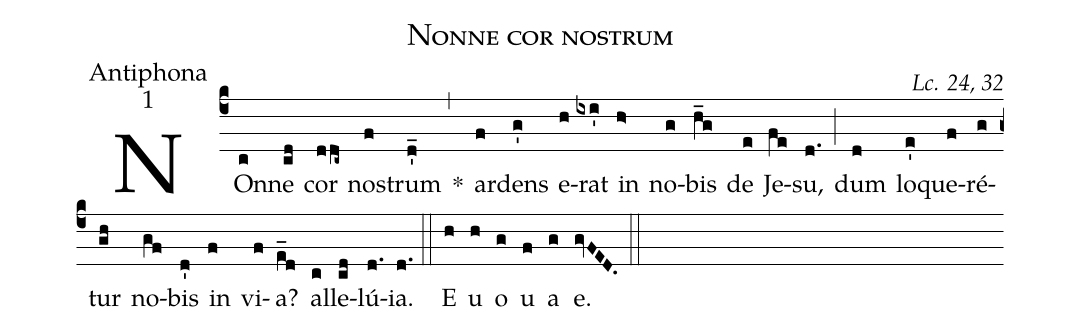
name:Nonne cor nostrum;
office-part:Antiphona;
mode:1;
commentary:Lc. 24, 32;
%%
(c4)
NOn(c)ne(cd) cor(ddc~) nos(f)trum(d'_) *(,)
ar(f)dens(g') e(h)rat(ixi') in(h>) no(g)bis(h_g) de(e) Je(fe)su,(d.) (;)
dum(d) lo(e')que(f)ré(g)tur(gh) no(gf)bis(d') in(f) vi(f)a?(e_d) al(c)le(cd)lú(d.)ia.(d.) (::)
E(h) u(h) o(g) u(f) a(g) e.(gvFED.) (::)
